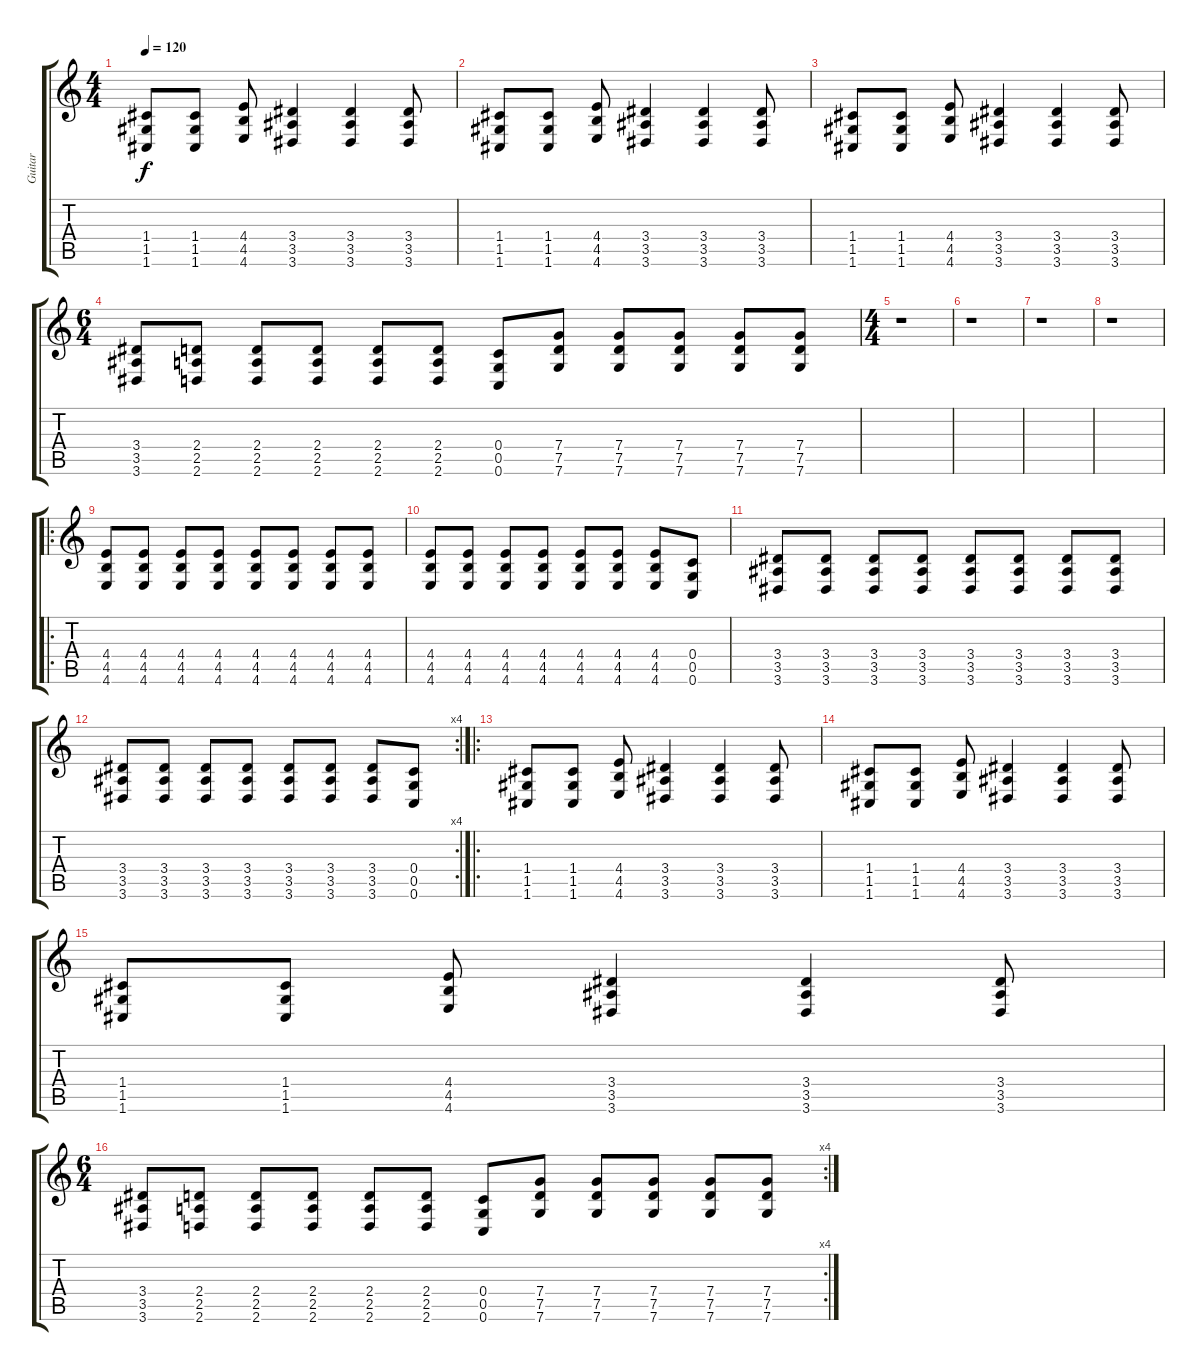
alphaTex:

\track ("Guitar" "Guitar") {instrument distortionguitar}
\staff {score tabs}
\tuning (D4 A3 F3 C3 G2 C2) {hide}
\ts (4 4)
\tempo 120
\clef g2
\ks c
(1.4 1.5 1.6).8{dy f} (1.4 1.5 1.6).8 (4.4 4.5 4.6).8 (3.4 3.5 3.6).4 (3.4 3.5 3.6).4 (3.4 3.5 3.6).8 |
(1.4 1.5 1.6).8 (1.4 1.5 1.6).8 (4.4 4.5 4.6).8 (3.4 3.5 3.6).4 (3.4 3.5 3.6).4 (3.4 3.5 3.6).8 |
(1.4 1.5 1.6).8 (1.4 1.5 1.6).8 (4.4 4.5 4.6).8 (3.4 3.5 3.6).4 (3.4 3.5 3.6).4 (3.4 3.5 3.6).8 |
\ts (6 4)
(3.4 3.5 3.6).8 (2.4 2.5 2.6).8 (2.4 2.5 2.6).8 (2.4 2.5 2.6).8 (2.4 2.5 2.6).8 (2.4 2.5 2.6).8 (0.4 0.5 0.6).8 (7.4 7.5 7.6).8 (7.4 7.5 7.6).8 (7.4 7.5 7.6).8 (7.4 7.5 7.6).8 (7.4 7.5 7.6).8 |
\ts (4 4)
r.1 |
r.1 |
r.1 |
r.1 |
\ro
(4.4 4.5 4.6).8 (4.4 4.5 4.6).8 (4.4 4.5 4.6).8 (4.4 4.5 4.6).8 (4.4 4.5 4.6).8 (4.4 4.5 4.6).8 (4.4 4.5 4.6).8 (4.4 4.5 4.6).8 |
(4.4 4.5 4.6).8 (4.4 4.5 4.6).8 (4.4 4.5 4.6).8 (4.4 4.5 4.6).8 (4.4 4.5 4.6).8 (4.4 4.5 4.6).8 (4.4 4.5 4.6).8 (0.4 0.5 0.6).8 |
(3.4 3.5 3.6).8 (3.4 3.5 3.6).8 (3.4 3.5 3.6).8 (3.4 3.5 3.6).8 (3.4 3.5 3.6).8 (3.4 3.5 3.6).8 (3.4 3.5 3.6).8 (3.4 3.5 3.6).8 |
\rc 4
(3.4 3.5 3.6).8 (3.4 3.5 3.6).8 (3.4 3.5 3.6).8 (3.4 3.5 3.6).8 (3.4 3.5 3.6).8 (3.4 3.5 3.6).8 (3.4 3.5 3.6).8 (0.4 0.5 0.6).8 |
\ro
(1.4 1.5 1.6).8 (1.4 1.5 1.6).8 (4.4 4.5 4.6).8 (3.4 3.5 3.6).4 (3.4 3.5 3.6).4 (3.4 3.5 3.6).8 |
(1.4 1.5 1.6).8 (1.4 1.5 1.6).8 (4.4 4.5 4.6).8 (3.4 3.5 3.6).4 (3.4 3.5 3.6).4 (3.4 3.5 3.6).8 |
(1.4 1.5 1.6).8 (1.4 1.5 1.6).8 (4.4 4.5 4.6).8 (3.4 3.5 3.6).4 (3.4 3.5 3.6).4 (3.4 3.5 3.6).8 |
\rc 4
\ts (6 4)
(3.4 3.5 3.6).8 (2.4 2.5 2.6).8 (2.4 2.5 2.6).8 (2.4 2.5 2.6).8 (2.4 2.5 2.6).8 (2.4 2.5 2.6).8 (0.4 0.5 0.6).8 (7.4 7.5 7.6).8 (7.4 7.5 7.6).8 (7.4 7.5 7.6).8 (7.4 7.5 7.6).8 (7.4 7.5 7.6).8
